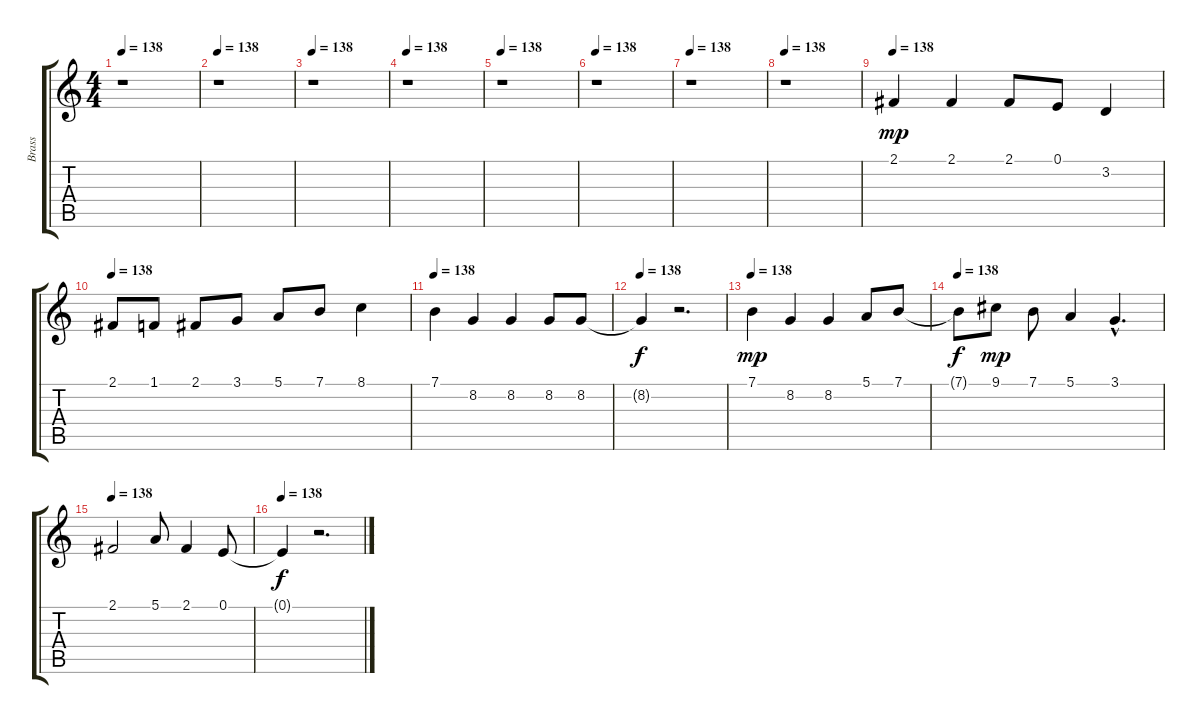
\track ("Brass" "Brass") {instrument trumpet}
\staff {score tabs}
\tuning (E4 B3 G3 D3 A2 E2) {hide}
\ts (4 4)
\tempo 138
\clef g2
\ks c
r.1{dy f} |
\tempo 138
r.1 |
\tempo 138
r.1 |
\tempo 138
r.1 |
\tempo 138
r.1 |
\tempo 138
r.1 |
\tempo 138
r.1 |
\tempo 138
r.1 |
\tempo 138
2.1.4{dy mp} 2.1.4 2.1.8 0.1.8 3.2.4 |
\tempo 138
2.1.8 1.1.8 2.1.8 3.1.8 5.1.8 7.1.8 8.1.4 |
\tempo 138
7.1.4 8.2.4 8.2.4 8.2.8 8.2.8 |
\tempo 138
8.2{t}.4{dy f} r.2{d} |
\tempo 138
7.1.4{dy mp} 8.2.4 8.2.4 5.1.8 7.1.8 |
\tempo 138
7.1{t}.8{dy f} 9.1.8{dy mp} 7.1.8 5.1.4 3.1{hac}.4{d} |
\tempo 138
2.1.2 5.1.8 2.1.4 0.1.8 |
\tempo 138
0.1{t}.4{dy f} r.2{d}
